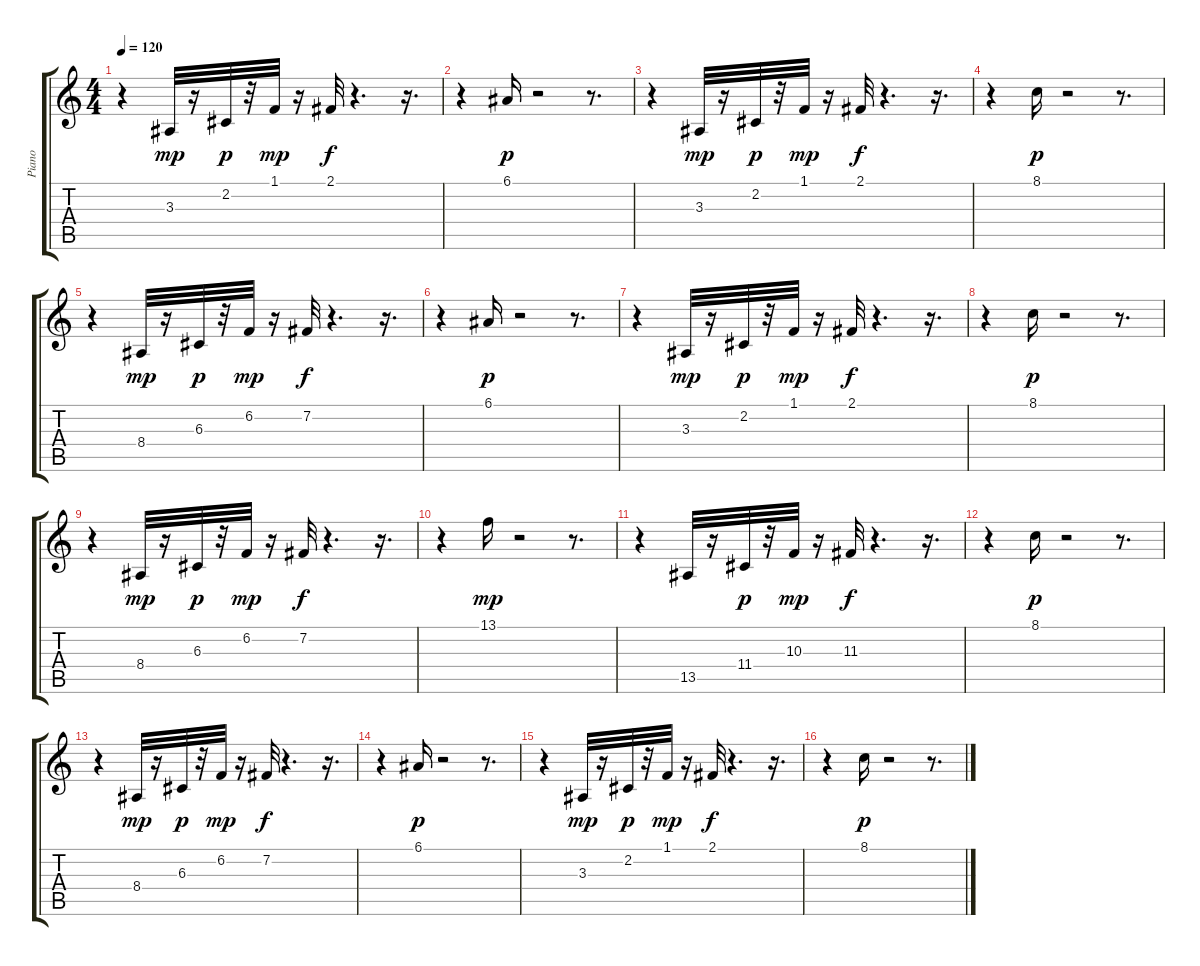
\track ("Piano" "Piano") {instrument acousticgrandpiano}
\staff {score tabs}
\tuning (E4 B3 G3 D3 A2 E2) {hide}
\ts (4 4)
\tempo 120
\clef g2
\ks c
r.4{dy mp instrument acousticgrandpiano} 3.3.32 r.16 2.2.32{dy p} r.32 1.1.32{dy mp} r.16 2.1.32{dy f} r.4{d} r.16{d} |
r.4 6.1.16{dy p} r.2 r.8{d} |
r.4 3.3.32{dy mp} r.16 2.2.32{dy p} r.32 1.1.32{dy mp} r.16 2.1.32{dy f} r.4{d} r.16{d} |
r.4 8.1.16{dy p} r.2 r.8{d} |
r.4 8.4.32{dy mp} r.16 6.3.32{dy p} r.32 6.2.32{dy mp} r.16 7.2.32{dy f} r.4{d} r.16{d} |
r.4 6.1.16{dy p} r.2 r.8{d} |
r.4 3.3.32{dy mp} r.16 2.2.32{dy p} r.32 1.1.32{dy mp} r.16 2.1.32{dy f} r.4{d} r.16{d} |
r.4 8.1.16{dy p} r.2 r.8{d} |
r.4 8.4.32{dy mp} r.16 6.3.32{dy p} r.32 6.2.32{dy mp} r.16 7.2.32{dy f} r.4{d} r.16{d} |
r.4 13.1.16{dy mp} r.2 r.8{d} |
r.4 13.5.32 r.16 11.4.32{dy p} r.32 10.3.32{dy mp} r.16 11.3.32{dy f} r.4{d} r.16{d} |
r.4 8.1.16{dy p} r.2 r.8{d} |
r.4 8.4.32{dy mp} r.16 6.3.32{dy p} r.32 6.2.32{dy mp} r.16 7.2.32{dy f} r.4{d} r.16{d} |
r.4 6.1.16{dy p} r.2 r.8{d} |
r.4 3.3.32{dy mp} r.16 2.2.32{dy p} r.32 1.1.32{dy mp} r.16 2.1.32{dy f} r.4{d} r.16{d} |
r.4 8.1.16{dy p} r.2 r.8{d}
